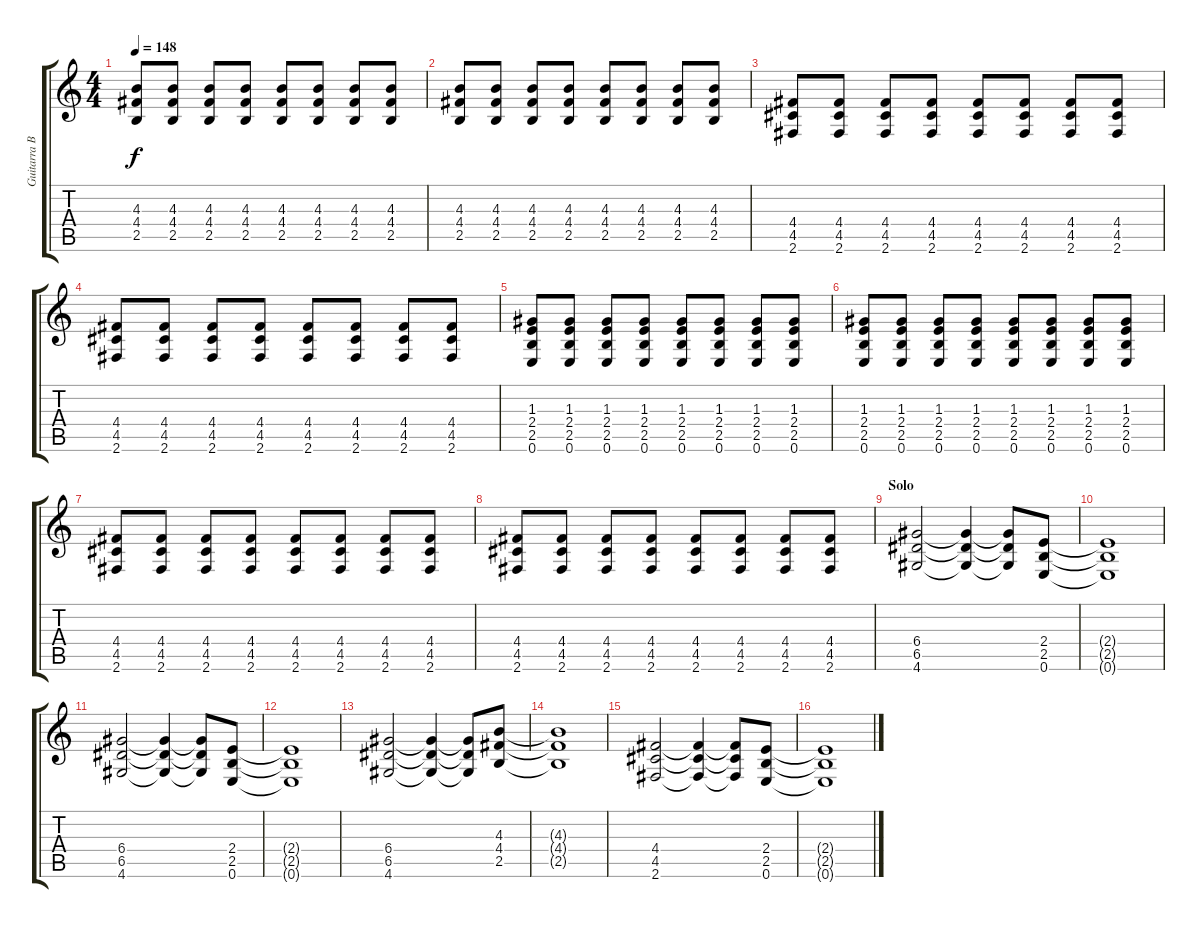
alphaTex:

\track ("Guitarra Base" "Guitarra B") {instrument distortionguitar}
\staff {score tabs}
\tuning (E4 B3 G3 D3 A2 E2) {hide}
\ts (4 4)
\tempo 148
\clef g2
\ks c
(4.3 4.4 2.5).8{dy f} (4.3 4.4 2.5).8 (4.3 4.4 2.5).8 (4.3 4.4 2.5).8 (4.3 4.4 2.5).8 (4.3 4.4 2.5).8 (4.3 4.4 2.5).8 (4.3 4.4 2.5).8 |
(4.3 4.4 2.5).8 (4.3 4.4 2.5).8 (4.3 4.4 2.5).8 (4.3 4.4 2.5).8 (4.3 4.4 2.5).8 (4.3 4.4 2.5).8 (4.3 4.4 2.5).8 (4.3 4.4 2.5).8 |
(4.4 4.5 2.6).8 (4.4 4.5 2.6).8 (4.4 4.5 2.6).8 (4.4 4.5 2.6).8 (4.4 4.5 2.6).8 (4.4 4.5 2.6).8 (4.4 4.5 2.6).8 (4.4 4.5 2.6).8 |
(4.4 4.5 2.6).8 (4.4 4.5 2.6).8 (4.4 4.5 2.6).8 (4.4 4.5 2.6).8 (4.4 4.5 2.6).8 (4.4 4.5 2.6).8 (4.4 4.5 2.6).8 (4.4 4.5 2.6).8 |
(1.3 2.4 2.5 0.6).8 (1.3 2.4 2.5 0.6).8 (1.3 2.4 2.5 0.6).8 (1.3 2.4 2.5 0.6).8 (1.3 2.4 2.5 0.6).8 (1.3 2.4 2.5 0.6).8 (1.3 2.4 2.5 0.6).8 (1.3 2.4 2.5 0.6).8 |
(1.3 2.4 2.5 0.6).8 (1.3 2.4 2.5 0.6).8 (1.3 2.4 2.5 0.6).8 (1.3 2.4 2.5 0.6).8 (1.3 2.4 2.5 0.6).8 (1.3 2.4 2.5 0.6).8 (1.3 2.4 2.5 0.6).8 (1.3 2.4 2.5 0.6).8 |
(4.4 4.5 2.6).8 (4.4 4.5 2.6).8 (4.4 4.5 2.6).8 (4.4 4.5 2.6).8 (4.4 4.5 2.6).8 (4.4 4.5 2.6).8 (4.4 4.5 2.6).8 (4.4 4.5 2.6).8 |
(4.4 4.5 2.6).8 (4.4 4.5 2.6).8 (4.4 4.5 2.6).8 (4.4 4.5 2.6).8 (4.4 4.5 2.6).8 (4.4 4.5 2.6).8 (4.4 4.5 2.6).8 (4.4 4.5 2.6).8 |
\section ("" "Solo")
(6.4 6.5 4.6).2{volume 13} (6.4{t} 6.5{t} 4.6{t}).4 (6.4{t} 6.5{t} 4.6{t}).8 (2.4 2.5 0.6).8 |
(2.4{t} 2.5{t} 0.6{t}).1 |
(6.4 6.5 4.6).2 (6.4{t} 6.5{t} 4.6{t}).4 (6.4{t} 6.5{t} 4.6{t}).8 (2.4 2.5 0.6).8 |
(2.4{t} 2.5{t} 0.6{t}).1 |
(6.4 6.5 4.6).2 (6.4{t} 6.5{t} 4.6{t}).4 (6.4{t} 6.5{t} 4.6{t}).8 (4.3 4.4 2.5).8 |
(4.3{t} 4.4{t} 2.5{t}).1 |
(4.4 4.5 2.6).2 (4.4{t} 4.5{t} 2.6{t}).4 (4.4{t} 4.5{t} 2.6{t}).8 (2.4 2.5 0.6).8 |
(2.4{t} 2.5{t} 0.6{t}).1
